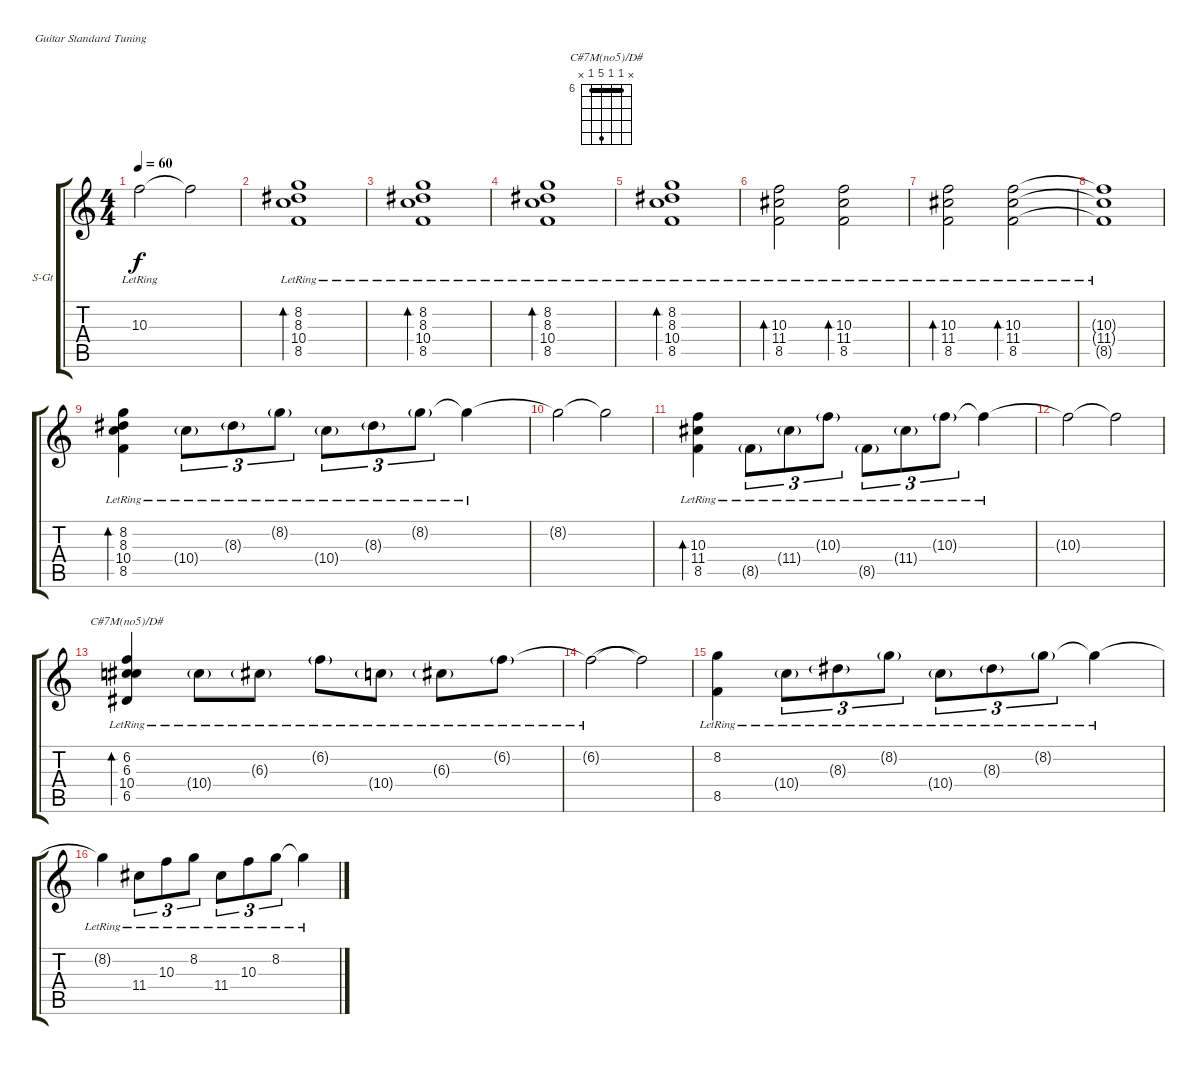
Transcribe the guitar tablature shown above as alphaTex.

\defaultSystemsLayout 4
\bracketExtendMode groupsimilarinstruments
\firstSystemTrackNameOrientation horizontal
\otherSystemsTrackNameOrientation horizontal
\track ("Steel Guitar" "S-Gt") {instrument acousticgrandpiano}
\staff {score tabs}
\tuning (E4 B3 G3 D3 A2 E2)
\displaytranspose 12
\chord ("C#7M(no5)/D#" x 6 6 10 6 x) {firstfret 6 barre (6 6)}
\ts (4 4)
\tempo 60
\clef g2
\ks c
10.3{lr t}.2{dy f} 10.3{t}.2 |
(8.2{lr} 8.3{lr} 10.4{lr} 8.5{lr}).1{bd 240} |
(8.2{lr} 8.3{lr} 10.4{lr} 8.5{lr}).1{bd 240} |
(8.2{lr} 8.3{lr} 10.4{lr} 8.5{lr}).1{bd 240} |
(8.2{lr} 8.3{lr} 10.4{lr} 8.5{lr}).1{bd 240} |
(10.3{lr} 11.4{lr} 8.5{lr}).2{bd 240} (10.3{lr} 11.4{lr} 8.5{lr}).2{bd 240} |
(10.3{lr} 11.4{lr} 8.5{lr}).2{bd 240} (10.3{lr} 11.4{lr} 8.5{lr}).2{bd 240} |
(10.3{lr t} 11.4{lr t} 8.5{lr t}).1 |
(8.2{lr} 8.3{lr} 10.4{lr} 8.5{lr}).4{bd 240} 10.4{g lr}.8{tu (3 2)} 8.3{g lr}.8{tu (3 2)} 8.2{g lr}.8{tu (3 2)} 10.4{g lr}.8{tu (3 2)} 8.3{g lr}.8{tu (3 2)} 8.2{g lr}.8{tu (3 2)} 8.2{lr t}.4 |
8.2{t}.2 8.2{t}.2 |
(10.3{lr} 11.4{lr} 8.5{lr}).4{bd 240} 8.5{g lr}.8{tu (3 2)} 11.4{g lr}.8{tu (3 2)} 10.3{g lr}.8{tu (3 2)} 8.5{g lr}.8{tu (3 2)} 11.4{g lr}.8{tu (3 2)} 10.3{g lr}.8{tu (3 2)} 10.3{lr t}.4 |
10.3{t}.2 10.3{t}.2 |
(6.2{lr} 6.3{lr} 10.4{lr} 6.5{lr}).4{bd 240 ch "C#7M(no5)/D#"} 10.4{g lr}.8 6.3{g lr}.8 6.2{g lr}.8 10.4{g lr}.8 6.3{g lr}.8 6.2{g lr}.8 |
6.2{lr t}.2{legatoorigin} 6.2{t}.2 |
(8.5{lr} 8.2{lr}).4 10.4{g lr}.8{tu (3 2)} 8.3{g lr}.8{tu (3 2)} 8.2{g lr}.8{tu (3 2)} 10.4{g lr}.8{tu (3 2)} 8.3{g lr}.8{tu (3 2)} 8.2{g lr}.8{tu (3 2)} 8.2{lr t}.4 |
8.2{lr t}.4 11.4{lr}.8{tu (3 2)} 10.3{lr}.8{tu (3 2)} 8.2{lr}.8{tu (3 2)} 11.4{lr}.8{tu (3 2)} 10.3{lr}.8{tu (3 2)} 8.2{lr}.8{tu (3 2)} 8.2{lr t}.4
